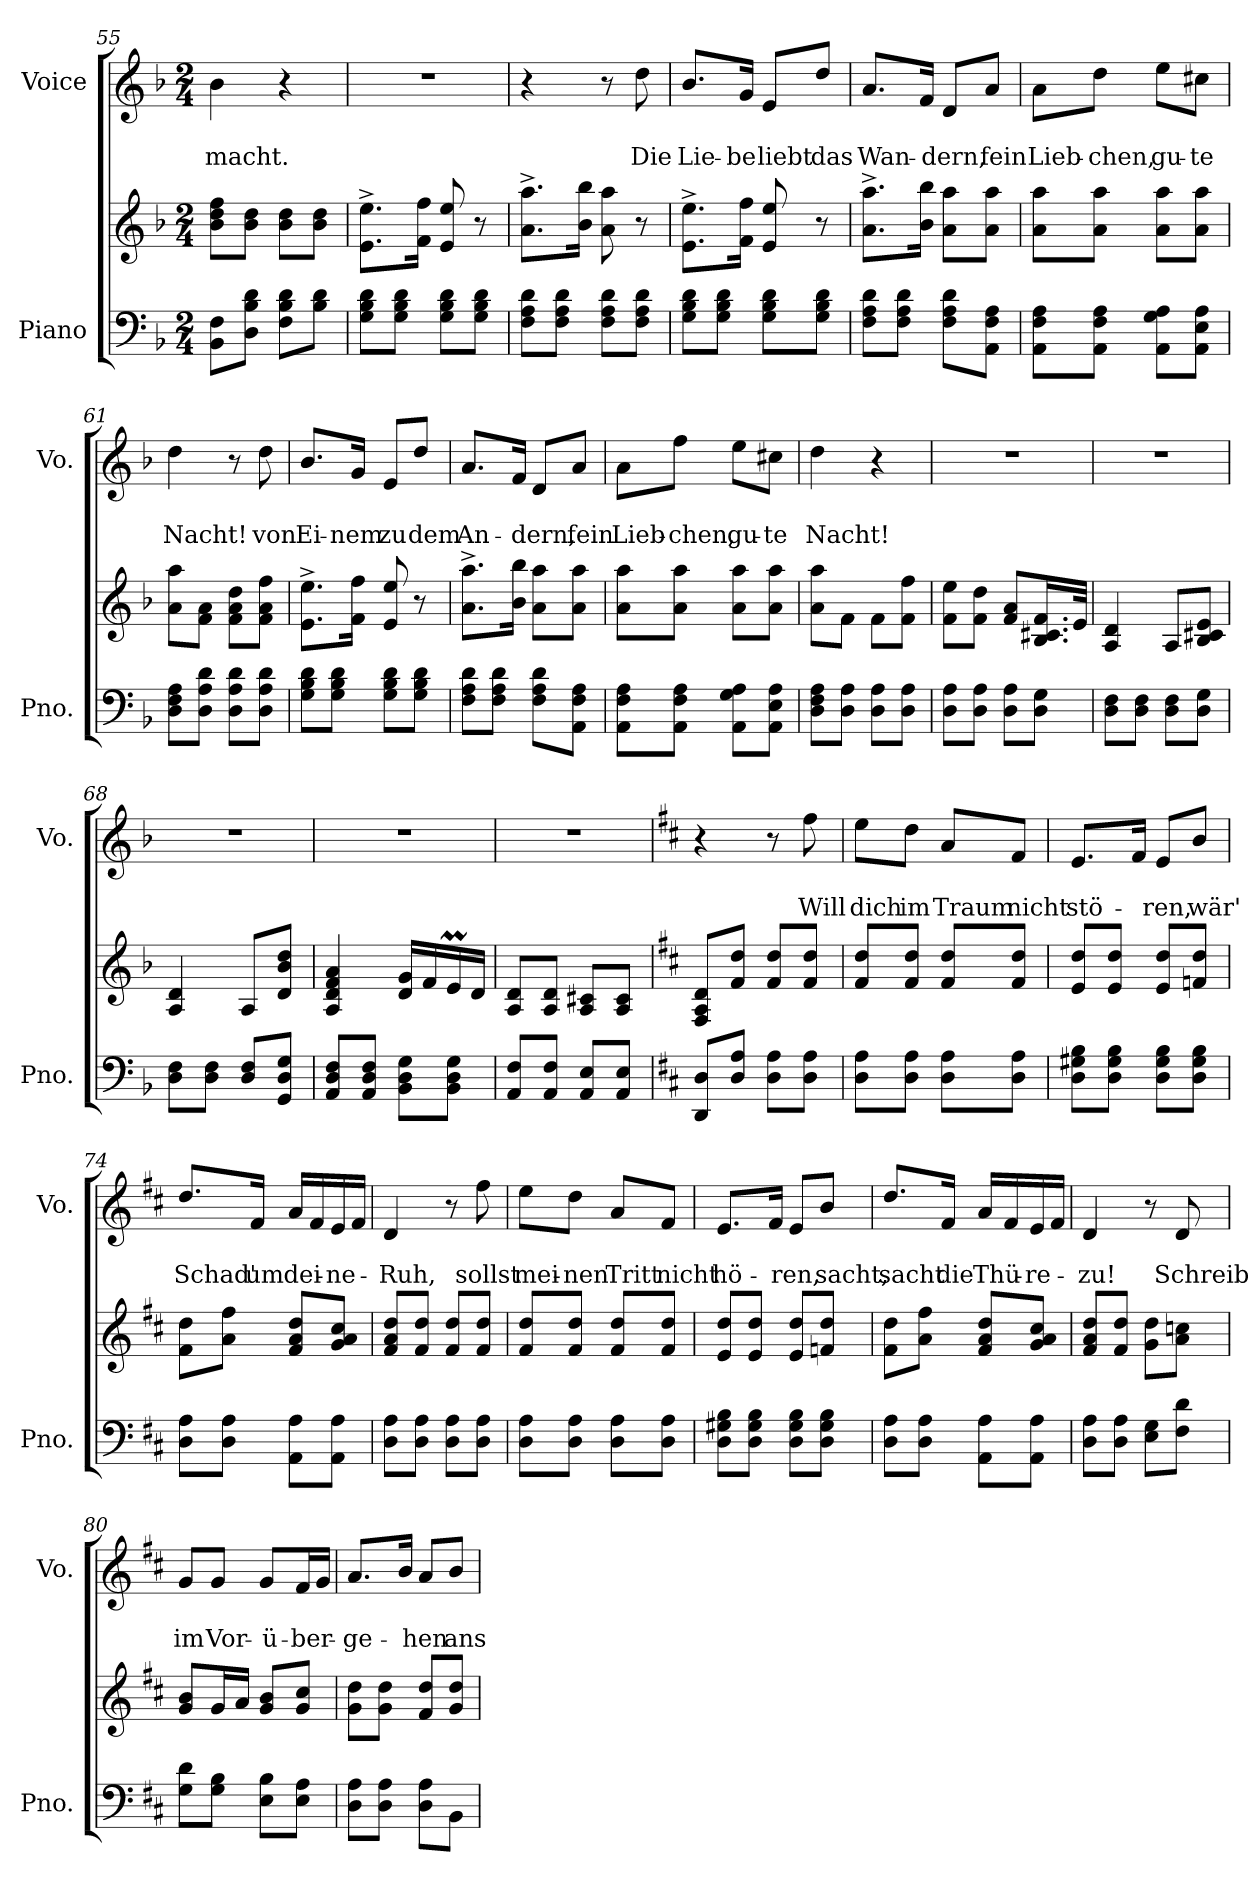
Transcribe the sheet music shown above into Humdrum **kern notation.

**kern	**kern	**kern	**text	**text
*part2	*part2	*part1	*part1	*part1
*staff3	*staff2	*staff1	*staff1	*staff1
*I"Piano	*	*I"Voice	*	*
*I'Pno.	*	*I'Vo.	*	*
*clefF4	*clefG2	*clefG2	*	*
*k[b-]	*k[b-]	*k[b-]	*	*
*M2/4	*M2/4	*M2/4	*	*
=55	=55	=55	=55	=55
!	!	!	!	!LO:LY:b
8BB-\ 8F\L	8b-\ 8dd\ 8ff\L	4b-\	.	-macht.
8D\ 8B-\ 8d\J	8b-\ 8dd\J	.	.	.
8F\ 8B-\ 8d\L	8b-\ 8dd\L	4r	.	.
8B-\ 8d\J	8b-\ 8dd\J	.	.	.
=56	=56	=56	=56	=56
8G\ 8B-\ 8d\L	8.e\^ 8.ee\^L	2r	.	.
8G\ 8B-\ 8d\J	.	.	.	.
.	16f\ 16ff\Jk	.	.	.
8G\ 8B-\ 8d\L	8e/ 8ee/	.	.	.
8G\ 8B-\ 8d\J	8r	.	.	.
=57	=57	=57	=57	=57
8F\ 8A\ 8d\L	8.a\^ 8.aa\^L	4r	.	.
8F\ 8A\ 8d\J	.	.	.	.
.	16b-\ 16bb-\Jk	.	.	.
8F\ 8A\ 8d\L	8a\ 8aa\	8r	.	.
!	!	!	!	!LO:LY:b
8F\ 8A\ 8d\J	8r	8dd\	.	Die
!!LO:LB:g=z
=58	=58	=58	=58	=58
!	!	!	!	!LO:LY:b
8G\ 8B-\ 8d\L	8.e\^ 8.ee\^L	8.b-/L	.	Lie-
8G\ 8B-\ 8d\J	.	.	.	.
!	!	!	!	!LO:LY:b
.	16f\ 16ff\Jk	16g/Jk	.	-be
!	!	!	!	!LO:LY:b
8G\ 8B-\ 8d\L	8e/ 8ee/	8e/L	.	liebt
!	!	!	!	!LO:LY:b
8G\ 8B-\ 8d\J	8r	8dd/J	.	das
=59	=59	=59	=59	=59
!	!	!	!	!LO:LY:b
8F\ 8A\ 8d\L	8.a\^ 8.aa\^L	8.a/L	.	Wan-
8F\ 8A\ 8d\J	.	.	.	.
.	16b-\ 16bb-\Jk	16f/Jk	.	.
!	!	!	!	!LO:LY:b
8F\ 8A\ 8d\L	8a\ 8aa\L	8d/L	.	-dern,
!	!	!	!	!LO:LY:b
8AA\ 8F\ 8A\J	8a\ 8aa\J	8a/J	.	fein
=60	=60	=60	=60	=60
!	!	!	!	!LO:LY:b
8AA\ 8F\ 8A\L	8a\ 8aa\L	8a\L	.	Lieb-
!	!	!	!	!LO:LY:b
8AA\ 8F\ 8A\J	8a\ 8aa\J	8dd\J	.	-chen,
!	!	!	!	!LO:LY:b
8AA\ 8G\ 8A\L	8a\ 8aa\L	8ee\L	.	gu-
!	!	!	!	!LO:LY:b
8AA\ 8E\ 8A\J	8a\ 8aa\J	8cc#X\J	.	-te
=61	=61	=61	=61	=61
!	!	!	!	!LO:LY:b
8D\ 8F\ 8A\L	8a\ 8aa\L	4dd\	.	Nacht!
8D\ 8A\ 8d\J	8f\ 8a\J	.	.	.
8D\ 8A\ 8d\L	8f\ 8a\ 8dd\L	8r	.	.
!	!	!	!	!LO:LY:b
8D\ 8A\ 8d\J	8f\ 8a\ 8ff\J	8dd\	.	von
=62	=62	=62	=62	=62
!	!	!	!	!LO:LY:b
8G\ 8B-\ 8d\L	8.e\^ 8.ee\^L	8.b-/L	.	Ei-
8G\ 8B-\ 8d\J	.	.	.	.
!	!	!	!	!LO:LY:b
.	16f\ 16ff\Jk	16g/Jk	.	-nem
!	!	!	!	!LO:LY:b
8G\ 8B-\ 8d\L	8e/ 8ee/	8e/L	.	zu
!	!	!	!	!LO:LY:b
8G\ 8B-\ 8d\J	8r	8dd/J	.	dem
!!LO:LB:g=z
=63	=63	=63	=63	=63
!	!	!	!	!LO:LY:b
8F\ 8A\ 8d\L	8.a\^ 8.aa\^L	8.a/L	.	An-
8F\ 8A\ 8d\J	.	.	.	.
.	16b-\ 16bb-\Jk	16f/Jk	.	.
!	!	!	!	!LO:LY:b
8F\ 8A\ 8d\L	8a\ 8aa\L	8d/L	.	-dern,
!	!	!	!	!LO:LY:b
8AA\ 8F\ 8A\J	8a\ 8aa\J	8a/J	.	fein
=64	=64	=64	=64	=64
!	!	!	!	!LO:LY:b
8AA\ 8F\ 8A\L	8a\ 8aa\L	8a\L	.	Lieb-
!	!	!	!	!LO:LY:b
8AA\ 8F\ 8A\J	8a\ 8aa\J	8ff\J	.	-chen,
!	!	!	!	!LO:LY:b
8AA\ 8G\ 8A\L	8a\ 8aa\L	8ee\L	.	gu-
!	!	!	!	!LO:LY:b
8AA\ 8E\ 8A\J	8a\ 8aa\J	8cc#X\J	.	-te
=65	=65	=65	=65	=65
!	!	!	!	!LO:LY:b
8D\ 8F\ 8A\L	8a\ 8aa\L	4dd\	.	Nacht!
8D\ 8A\J	8f\J	.	.	.
8D\ 8A\L	8f\L	4r	.	.
8D\ 8A\J	8f\ 8ff\J	.	.	.
=66	=66	=66	=66	=66
8D\ 8A\L	8f\ 8ee\L	2r	.	.
8D\ 8A\J	8f\ 8dd\J	.	.	.
8D\ 8A\L	8f/ 8a/L	.	.	.
8D\ 8G\J	16.B-/ 16.c#X/ 16.f/L	.	.	.
.	32e/JJk	.	.	.
=67	=67	=67	=67	=67
8D\ 8F\L	4A/ 4d/	2r	.	.
8D\ 8F\J	.	.	.	.
8D\ 8F\L	8A/L	.	.	.
8D\ 8G\J	8B-/ 8c#X/ 8e/J	.	.	.
=68	=68	=68	=68	=68
8D\ 8F\L	4A/ 4d/	2r	.	.
8D\ 8F\J	.	.	.	.
8D/ 8F/L	8A/L	.	.	.
8GG/ 8D/ 8G/J	8d/ 8b-/ 8dd/J	.	.	.
!!LO:PB:g=z
=69	=69	=69	=69	=69
8AA/ 8D/ 8F/L	4A/ 4d/ 4f/ 4a/	2r	.	.
8AA/ 8D/ 8F/J	.	.	.	.
8BB-\ 8D\ 8G\L	16d/ 16g/LL	.	.	.
.	16f/	.	.	.
8BB-\ 8D\ 8G\J	16em/	.	.	.
.	16d/JJ	.	.	.
=70	=70	=70	=70	=70
8AA/ 8F/L	8A/ 8d/L	2r	.	.
8AA/ 8F/J	8A/ 8d/J	.	.	.
8AA/ 8E/L	8A/ 8c#X/L	.	.	.
8AA/ 8E/J	8A/ 8c#/J	.	.	.
=71	=71	=71	=71	=71
*k[f#c#]	*k[f#c#]	*k[f#c#]	*	*
8DD/ 8D/L	8F#/ 8A/ 8d/L	4r	.	.
8D/ 8A/J	8f#/ 8dd/J	.	.	.
8D\ 8A\L	8f#/ 8dd/L	8r	.	.
!	!	!	!	!LO:LY:b
8D\ 8A\J	8f#/ 8dd/J	8ff#\	.	Will
=72	=72	=72	=72	=72
!	!	!	!	!LO:LY:b
8D\ 8A\L	8f#/ 8dd/L	8ee\L	.	dich
!	!	!	!	!LO:LY:b
8D\ 8A\J	8f#/ 8dd/J	8dd\J	.	im
!	!	!	!	!LO:LY:b
8D\ 8A\L	8f#/ 8dd/L	8a/L	.	Traum
!	!	!	!	!LO:LY:b
8D\ 8A\J	8f#/ 8dd/J	8f#/J	.	nicht
=73	=73	=73	=73	=73
!	!	!	!	!LO:LY:b
8D\ 8G#X\ 8B\L	8e/ 8dd/L	8.e/L	.	stö-
8D\ 8G#\ 8B\J	8e/ 8dd/J	.	.	.
.	.	16f#/Jk	.	.
!	!	!	!	!LO:LY:b
8D\ 8G#\ 8B\L	8e/ 8dd/L	8e/L	.	-ren,
!	!	!	!	!LO:LY:b
8D\ 8G#\ 8B\J	8fn/ 8dd/J	8b/J	.	wär'
!!LO:LB:g=z
=74	=74	=74	=74	=74
!	!	!	!	!LO:LY:b
8D\ 8A\L	8f#\ 8dd\L	8.dd/L	.	Schad'
8D\ 8A\J	8a\ 8ff#\J	.	.	.
!	!	!	!	!LO:LY:b
.	.	16f#/Jk	.	um
!	!	!	!	!LO:LY:b
8AA\ 8A\L	8f#/ 8a/ 8dd/L	16a/LL	.	dei-
.	.	16f#/	.	.
!	!	!	!	!LO:LY:b
8AA\ 8A\J	8g/ 8a/ 8cc#/J	16e/	.	-ne-
.	.	16f#/JJ	.	.
=75	=75	=75	=75	=75
!	!	!	!	!LO:LY:b
8D\ 8A\L	8f#/ 8a/ 8dd/L	4d/	.	-Ruh,
8D\ 8A\J	8f#/ 8dd/J	.	.	.
8D\ 8A\L	8f#/ 8dd/L	8r	.	.
!	!	!	!	!LO:LY:b
8D\ 8A\J	8f#/ 8dd/J	8ff#\	.	sollst
=76	=76	=76	=76	=76
!	!	!	!	!LO:LY:b
8D\ 8A\L	8f#/ 8dd/L	8ee\L	.	mei-
!	!	!	!	!LO:LY:b
8D\ 8A\J	8f#/ 8dd/J	8dd\J	.	-nen
!	!	!	!	!LO:LY:b
8D\ 8A\L	8f#/ 8dd/L	8a/L	.	Tritt
!	!	!	!	!LO:LY:b
8D\ 8A\J	8f#/ 8dd/J	8f#/J	.	nicht
=77	=77	=77	=77	=77
!	!	!	!	!LO:LY:b
8D\ 8G#X\ 8B\L	8e/ 8dd/L	8.e/L	.	hö-
8D\ 8G#\ 8B\J	8e/ 8dd/J	.	.	.
.	.	16f#/Jk	.	.
!	!	!	!	!LO:LY:b
8D\ 8G#\ 8B\L	8e/ 8dd/L	8e/L	.	-ren,
!	!	!	!	!LO:LY:b
8D\ 8G#\ 8B\J	8fn/ 8dd/J	8b/J	.	sacht,
=78	=78	=78	=78	=78
!	!	!	!	!LO:LY:b
8D\ 8A\L	8f#\ 8dd\L	8.dd/L	.	sacht
8D\ 8A\J	8a\ 8ff#\J	.	.	.
!	!	!	!	!LO:LY:b
.	.	16f#/Jk	.	die
!	!	!	!	!LO:LY:b
8AA\ 8A\L	8f#/ 8a/ 8dd/L	16a/LL	.	Thü-
.	.	16f#/	.	.
!	!	!	!	!LO:LY:b
8AA\ 8A\J	8g/ 8a/ 8cc#/J	16e/	.	-re-
.	.	16f#/JJ	.	.
!!LO:LB:g=z
=79	=79	=79	=79	=79
!	!	!	!	!LO:LY:b
8D\ 8A\L	8f#/ 8a/ 8dd/L	4d/	.	-zu!
8D\ 8A\J	8f#/ 8dd/J	.	.	.
8E\ 8G\L	8g\ 8dd\L	8r	.	.
!	!	!	!	!LO:LY:b
8F#\ 8d\J	8a\ 8ccn\J	8d/	.	Schreib
=80	=80	=80	=80	=80
!	!	!	!	!LO:LY:b
8G\ 8d\L	8g/ 8b/L	8g/L	.	im
!	!	!	!	!LO:LY:b
8G\ 8B\J	16g/L	8g/J	.	Vor-
.	16a/JJ	.	.	.
!	!	!	!	!LO:LY:b
8E\ 8B\L	8g/ 8b/L	8g/L	.	-ü-
!	!	!	!	!LO:LY:b
8E\ 8A\J	8g/ 8cc#/J	16f#/L	.	-ber-
.	.	16g/JJ	.	.
=81	=81	=81	=81	=81
!	!	!	!	!LO:LY:b
8D\ 8A\L	8g\ 8dd\L	8.a/L	.	-ge-
8D\ 8A\J	8g\ 8dd\J	.	.	.
.	.	16b/Jk	.	.
!	!	!	!	!LO:LY:b
8D\ 8A\L	8f#/ 8dd/L	8a/L	.	-hen
!	!	!	!	!LO:LY:b
8BB\J	8g/ 8dd/J	8b/J	.	ans
=	=	=	=	=
*-	*-	*-	*-	*-
